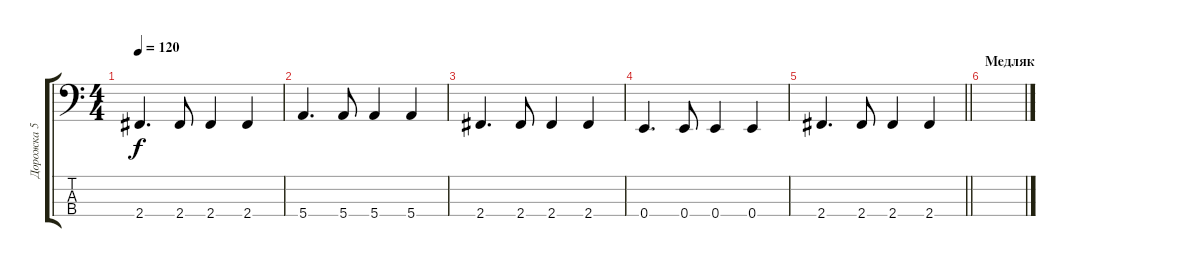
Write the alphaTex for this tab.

\track ("Дорожка 5" "Дорожка 5") {instrument electricbassfinger}
\staff {score tabs}
\tuning (G2 D2 A1 E1) {hide}
\ts (4 4)
\tempo 120
\clef f4
\ks c
2.4.4{d dy f} 2.4.8 2.4.4 2.4.4 |
5.4.4{d} 5.4.8 5.4.4 5.4.4 |
2.4.4{d} 2.4.8 2.4.4 2.4.4 |
0.4.4{d} 0.4.8 0.4.4 0.4.4 |
\barLineRight lightlight
2.4.4{d} 2.4.8 2.4.4 2.4.4 |
\section ("" "Медляк")
